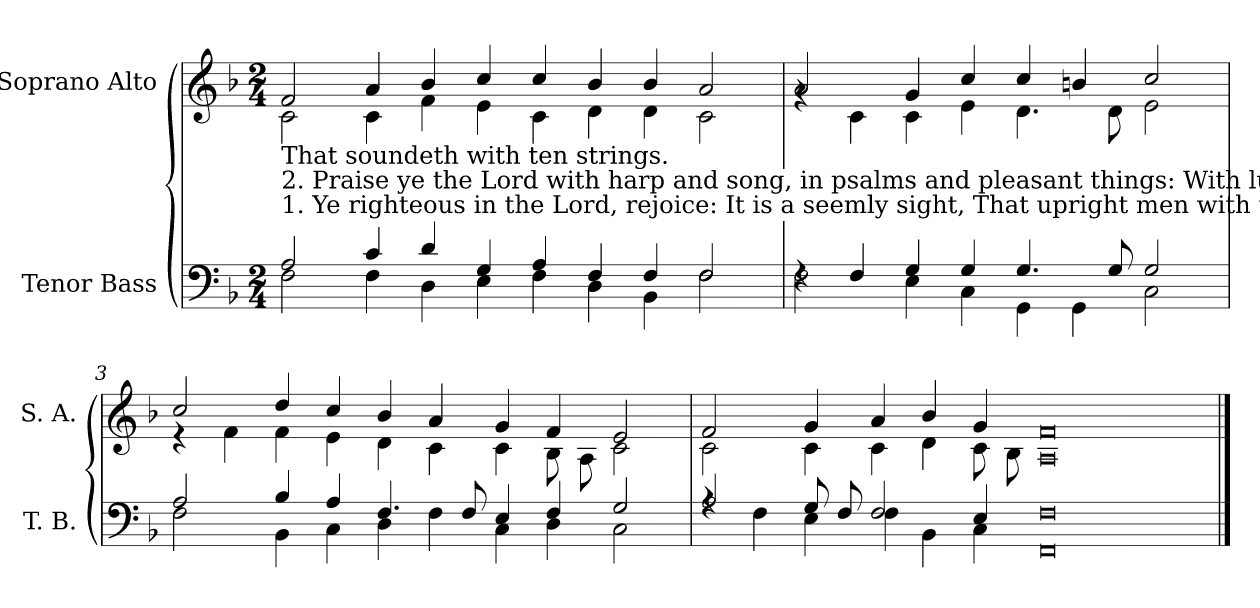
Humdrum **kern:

**kern	**kern
*part2	*part1
*staff2	*staff1
*I"Tenor Bass	*I"Soprano Alto
*I'T. B.	*I'S. A.
*clefF4	*clefG2
*k[b-]	*k[b-]
*M2/4	*M2/4
=1	=1
*^	*^
!LO:TX:a:t=1. Ye righteous in the Lord, rejoice&colon;  It is a seemly sight,  That upright men with thankful voice  Should praise the God of might.	!	!	!
!LO:TX:a:t=2. Praise ye the Lord with harp and song, in psalms and pleasant things&colon; With lute and instruments among	!	!	!
!LO:TX:a:t=That soundeth with ten strings.	!	!	!
2A/	2F\	2f/	2c\
4c/	4F\	4a/	4c\
4d/	4D\	4b-/	4f\
4G/	4E\	4cc/	4e\
4A/	4F\	4cc/	4c\
4F/	4D\	4b-/	4d\
4F/	4BB-\	4b-/	4d\
2F/	2F\	2a/	2c\
=2	=2	=2	=2
4rF	2F\	2a/	4rg
4F/	.	.	4c\
4G/	4E\	4g/	4c\
4G/	4C\	4cc/	4e\
4.G/	4GG\	4cc/	4.d\
.	4GG\	4bn/	.
8G/	.	.	8d\
2G/	2C\	2cc/	2e\
=3	=3	=3	=3
2A/	2F\	2cc/	4r
.	.	.	4f\
4B-/	4BB-\	4dd/	4f\
4A/	4C\	4cc/	4e\
4.F/	4D\	4b-/	4d\
.	4F\	4a/	4c\
8F/	.	.	.
4E/	4C\	4g/	4c\
4F/	4D\	4f/	8B-\
.	.	.	8A\
2G/	2C\	2e/	2c\
=4	=4	=4	=4
2A/	4rA	2f/	2c\
.	4F\	.	.
8G/	4E\	4g/	4c\
8F/	.	.	.
2F/	4F\	4a/	4c\
.	4BB-\	4b-/	4d\
4E/	4C\	4g/	8c\
.	.	.	8B-\
0F	0FF	0f	0A
*v	*v	*	*
*	*v	*v
==	==
*-	*-
